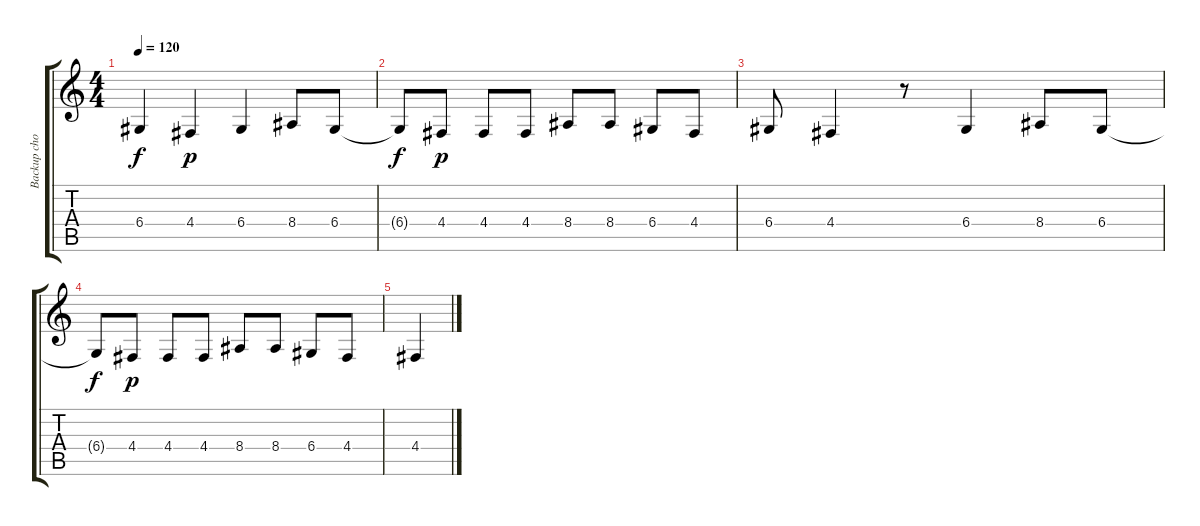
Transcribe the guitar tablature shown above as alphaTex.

\track ("Backup chorus" "Backup cho") {instrument pad4choir}
\staff {score tabs}
\tuning (E4 B3 G3 D3 A2 E2) {hide}
\ts (4 4)
\tempo 120
\clef g2
\ks c
6.4.4{dy f} 4.4.4{dy p} 6.4.4 8.4.8 6.4.8 |
6.4{t}.8{dy f} 4.4.8{dy p} 4.4.8 4.4.8 8.4.8 8.4.8 6.4.8 4.4.8 |
6.4.8 4.4.4 r.8 6.4.4 8.4.8 6.4.8 |
6.4{t}.8{dy f} 4.4.8{dy p} 4.4.8 4.4.8 8.4.8 8.4.8 6.4.8 4.4.8 |
4.4.4
